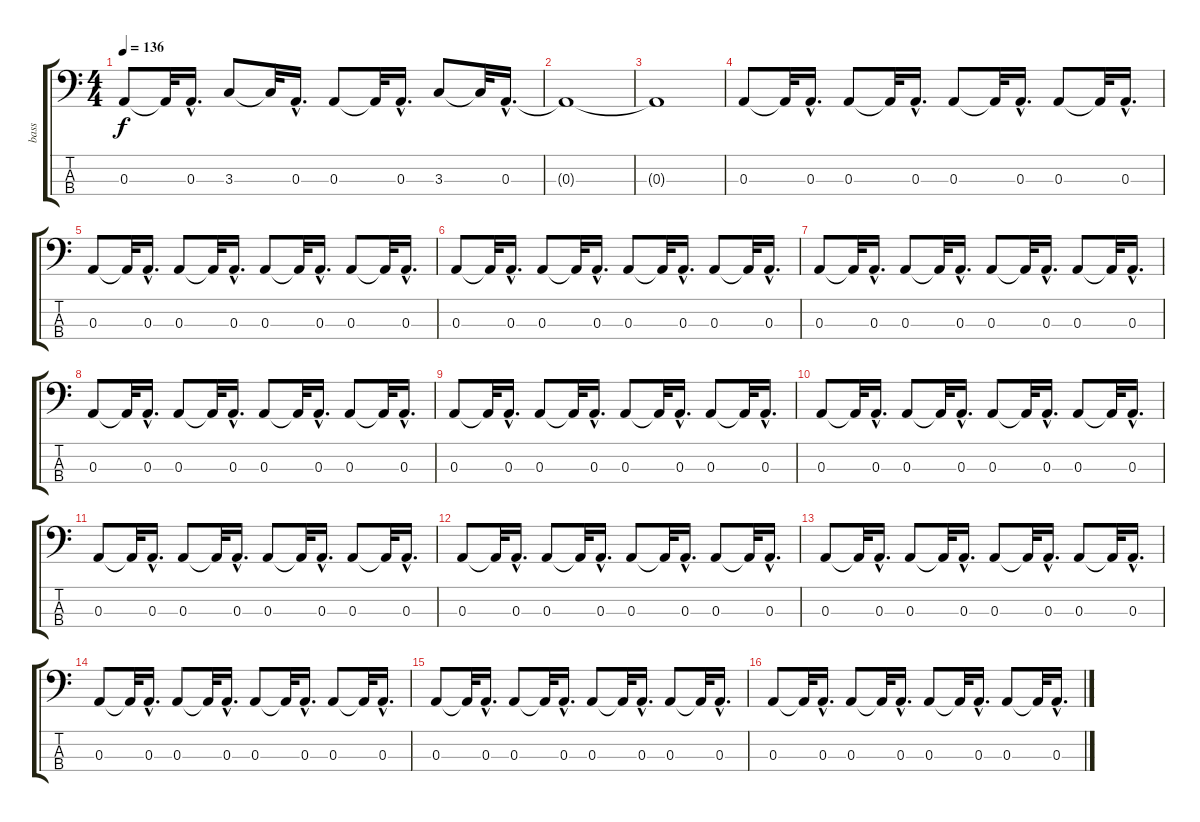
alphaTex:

\track ("bass" "bass") {instrument electricbasspick}
\staff {score tabs}
\tuning (G2 D2 A1 E1) {hide}
\ts (4 4)
\tempo 136
\clef f4
\ks c
0.3.8{dy f} 0.3{t}.32 0.3{hac}.16{d} 3.3.8 3.3{t}.32 0.3{hac}.16{d} 0.3.8 0.3{t}.32 0.3{hac}.16{d} 3.3.8 3.3{t}.32 0.3{hac}.16{d} |
0.3{t}.1 |
0.3{t}.1 |
0.3.8 0.3{t}.32 0.3{hac}.16{d} 0.3.8 0.3{t}.32 0.3{hac}.16{d} 0.3.8 0.3{t}.32 0.3{hac}.16{d} 0.3.8 0.3{t}.32 0.3{hac}.16{d} |
0.3.8 0.3{t}.32 0.3{hac}.16{d} 0.3.8 0.3{t}.32 0.3{hac}.16{d} 0.3.8 0.3{t}.32 0.3{hac}.16{d} 0.3.8 0.3{t}.32 0.3{hac}.16{d} |
0.3.8 0.3{t}.32 0.3{hac}.16{d} 0.3.8 0.3{t}.32 0.3{hac}.16{d} 0.3.8 0.3{t}.32 0.3{hac}.16{d} 0.3.8 0.3{t}.32 0.3{hac}.16{d} |
0.3.8 0.3{t}.32 0.3{hac}.16{d} 0.3.8 0.3{t}.32 0.3{hac}.16{d} 0.3.8 0.3{t}.32 0.3{hac}.16{d} 0.3.8 0.3{t}.32 0.3{hac}.16{d} |
0.3.8 0.3{t}.32 0.3{hac}.16{d} 0.3.8 0.3{t}.32 0.3{hac}.16{d} 0.3.8 0.3{t}.32 0.3{hac}.16{d} 0.3.8 0.3{t}.32 0.3{hac}.16{d} |
0.3.8 0.3{t}.32 0.3{hac}.16{d} 0.3.8 0.3{t}.32 0.3{hac}.16{d} 0.3.8 0.3{t}.32 0.3{hac}.16{d} 0.3.8 0.3{t}.32 0.3{hac}.16{d} |
0.3.8 0.3{t}.32 0.3{hac}.16{d} 0.3.8 0.3{t}.32 0.3{hac}.16{d} 0.3.8 0.3{t}.32 0.3{hac}.16{d} 0.3.8 0.3{t}.32 0.3{hac}.16{d} |
0.3.8 0.3{t}.32 0.3{hac}.16{d} 0.3.8 0.3{t}.32 0.3{hac}.16{d} 0.3.8 0.3{t}.32 0.3{hac}.16{d} 0.3.8 0.3{t}.32 0.3{hac}.16{d} |
0.3.8 0.3{t}.32 0.3{hac}.16{d} 0.3.8 0.3{t}.32 0.3{hac}.16{d} 0.3.8 0.3{t}.32 0.3{hac}.16{d} 0.3.8 0.3{t}.32 0.3{hac}.16{d} |
0.3.8 0.3{t}.32 0.3{hac}.16{d} 0.3.8 0.3{t}.32 0.3{hac}.16{d} 0.3.8 0.3{t}.32 0.3{hac}.16{d} 0.3.8 0.3{t}.32 0.3{hac}.16{d} |
0.3.8 0.3{t}.32 0.3{hac}.16{d} 0.3.8 0.3{t}.32 0.3{hac}.16{d} 0.3.8 0.3{t}.32 0.3{hac}.16{d} 0.3.8 0.3{t}.32 0.3{hac}.16{d} |
0.3.8 0.3{t}.32 0.3{hac}.16{d} 0.3.8 0.3{t}.32 0.3{hac}.16{d} 0.3.8 0.3{t}.32 0.3{hac}.16{d} 0.3.8 0.3{t}.32 0.3{hac}.16{d} |
0.3.8 0.3{t}.32 0.3{hac}.16{d} 0.3.8 0.3{t}.32 0.3{hac}.16{d} 0.3.8 0.3{t}.32 0.3{hac}.16{d} 0.3.8 0.3{t}.32 0.3{hac}.16{d}
